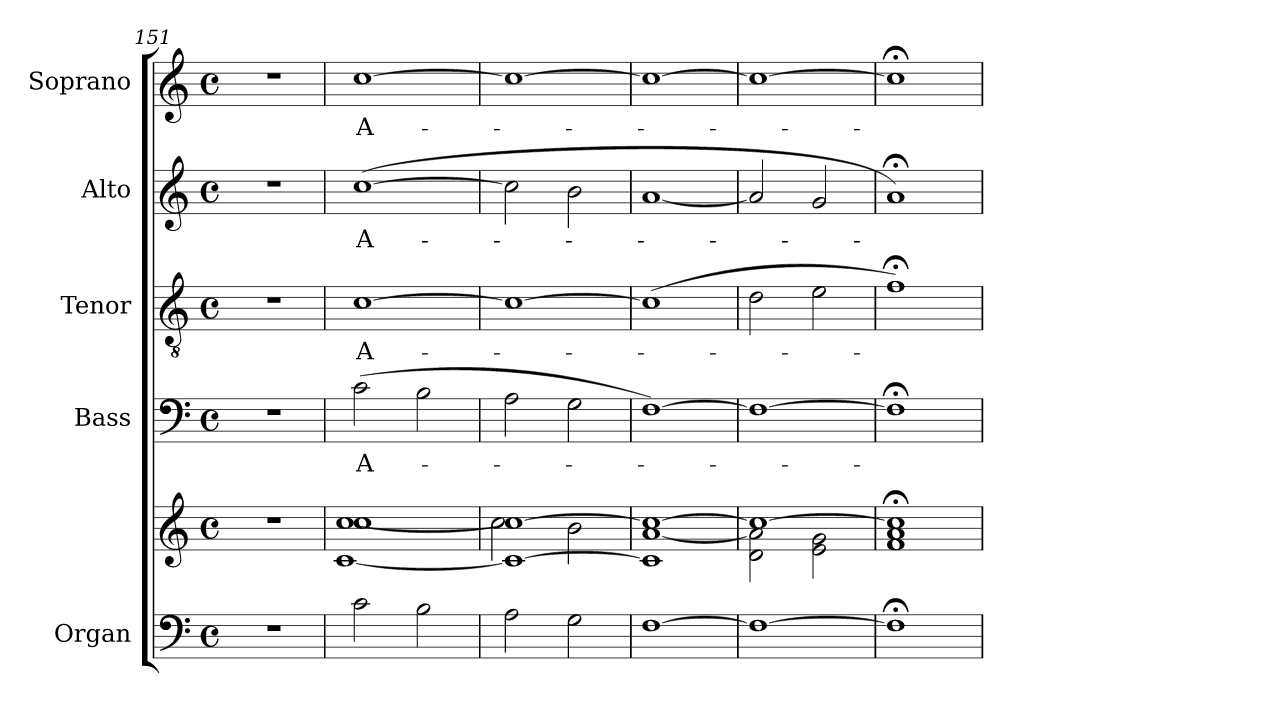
**kern	**kern	**kern	**text	**kern	**text	**kern	**text	**kern	**text
*part5	*part5	*part4	*part4	*part3	*part3	*part2	*part2	*part1	*part1
*staff6	*staff5	*staff4	*staff4	*staff3	*staff3	*staff2	*staff2	*staff1	*staff1
*I"Organ	*	*I"Bass	*	*I"Tenor	*	*I"Alto	*	*I"Soprano	*
*I'Org.	*	*I'B.	*	*I'T.	*	*I'A.	*	*I'S.	*
*clefF4	*clefG2	*clefF4	*	*clefGv2	*	*clefG2	*	*clefG2	*
*	*	*	*	*ITrd7c12	*	*	*	*	*
*k[]	*k[]	*k[]	*	*k[]	*	*k[]	*	*k[]	*
*C:	*C:	*C:	*	*C:	*	*C:	*	*C:	*
*M4/4	*M4/4	*M4/4	*	*M4/4	*	*M4/4	*	*M4/4	*
*met(c)	*met(c)	*met(c)	*	*met(c)	*	*met(c)	*	*met(c)	*
=151	=151	=151	=151	=151	=151	=151	=151	=151	=151
1r	1r	1r	.	1r	.	1r	.	1r	.
=152	=152	=152	=152	=152	=152	=152	=152	=152	=152
*	*^	*	*	*	*	*	*	*	*
!	!	!	!	!LO:LY:b:color=#000000	!	!	!	!	!	!
!	!	!	!	!	!	!LO:LY:b:color=#000000	!	!	!	!
!	!	!	!	!	!	!	!	!LO:LY:b:color=#000000	!	!
!	!	!	!	!	!	!	!	!	!	!LO:LY:b:color=#000000
2ci\	1cci	[<1ci [>1cci	(2ci\	A-	[>1Ci	A-	([>1cci	A-	[>1cci	A-
2Bi\	.	.	2Bi\	.	.	.	.	.	.	.
=153	=153	=153	=153	=153	=153	=153	=153	=153	=153	=153
2Ai\	1ci_< 1cci_>	2cci\	2Ai\	.	1Ci_>	.	2cci\]	.	1cci_>	.
2Gi\	.	2bi\	2Gi\	.	.	.	2bi\	.	.	.
*	*v	*v	*	*	*	*	*	*	*	*
=154	=154	=154	=154	=154	=154	=154	=154	=154	=154
[>1Fi	1ci] [<1ai 1cci_>	[>1Fi)	.	(1Ci]	.	[<1ai	.	1cci_>	.
=155	=155	=155	=155	=155	=155	=155	=155	=155	=155
*	*^	*	*	*	*	*	*	*	*
1Fi_>	1cci_>	2di\ 2ai]	1Fi_>	.	2Di\	.	2ai/]	.	1cci_>	.
.	.	2ei\ 2gi	.	.	2Ei\	.	2gi/	.	.	.
*	*v	*v	*	*	*	*	*	*	*	*
=156	=156	=156	=156	=156	=156	=156	=156	=156	=156
1F;i]	1fi; 1ai; 1cci];	1F;i]	.	1F;i)	.	1a;i)	.	1cc;i]	.
=	=	=	=	=	=	=	=	=	=
*-	*-	*-	*-	*-	*-	*-	*-	*-	*-
